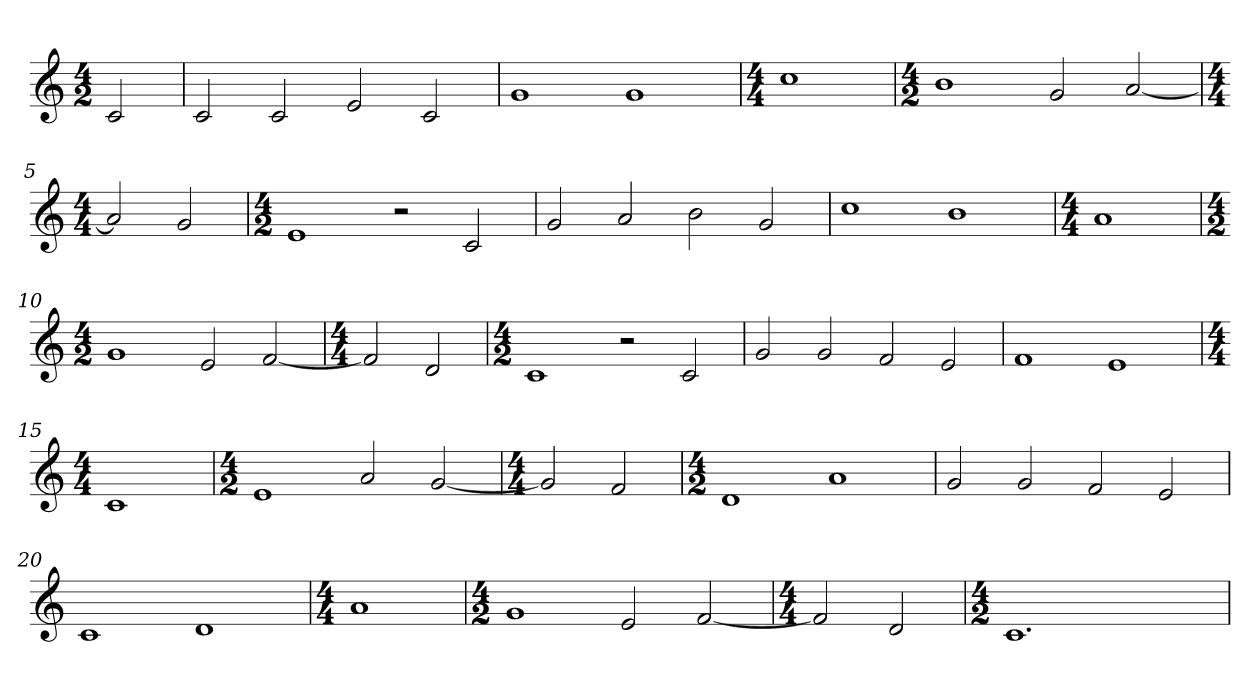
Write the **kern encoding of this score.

**kern
*part1
*staff1
*clefG2
*k[]
*C:
*M4/2
=
2c
=1
2c
2c
2e
2c
=2
1g
1g
=3
*M4/4
1cc
=4
*M4/2
1b
2g
[2a
=5
*M4/4
2a]
2g
=6
*M4/2
1e
2r
2c
=7
2g
2a
2b
2g
=8
1cc
1b
=9
*M4/4
1a
=10
*M4/2
1g
2e
[2f
=11
*M4/4
2f]
2d
=12
*M4/2
1c
2r
2c
=13
2g
2g
2f
2e
=14
1f
1e
=15
*M4/4
1c
=16
*M4/2
1e
2a
[2g
=17
*M4/4
2g]
2f
=18
*M4/2
1d
1a
=19
2g
2g
2f
2e
=20
1c
1d
=21
*M4/4
1a
=22
*M4/2
1g
2e
[2f
=23
*M4/4
2f]
2d
=24
*M4/2
1.c
2ryy
=
*-
